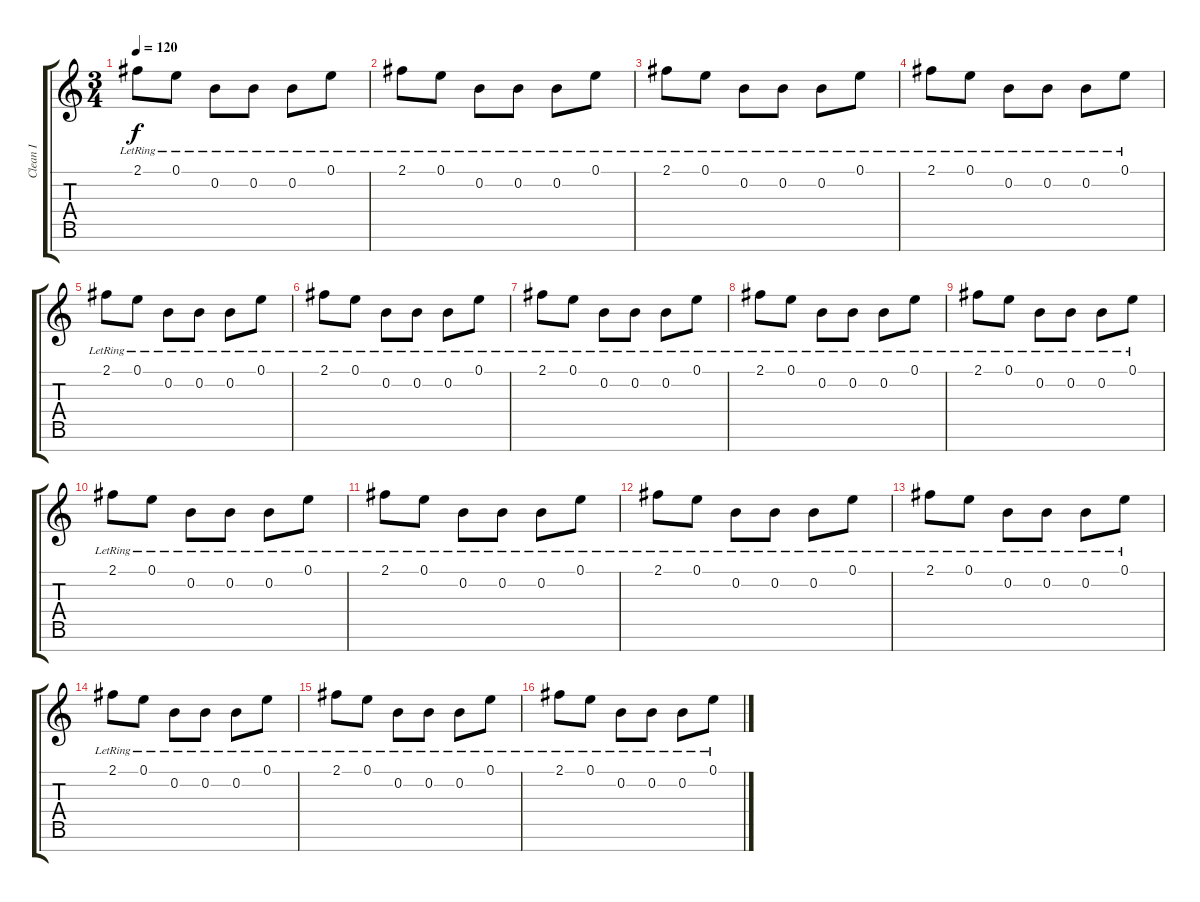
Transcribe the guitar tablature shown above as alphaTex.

\track ("Clean I" "Clean I") {instrument electricguitarclean}
\staff {score tabs}
\tuning (E4 B3 G3 D3 A2 E2 B1) {hide}
\ts (3 4)
\tempo 120
\clef g2
\ks c
2.1{lr}.8{dy f instrument electricguitarclean} 0.1{lr}.8 0.2{lr}.8 0.2{lr}.8 0.2{lr}.8 0.1{lr}.8 |
2.1{lr}.8 0.1{lr}.8 0.2{lr}.8 0.2{lr}.8 0.2{lr}.8 0.1{lr}.8 |
2.1{lr}.8 0.1{lr}.8 0.2{lr}.8 0.2{lr}.8 0.2{lr}.8 0.1{lr}.8 |
2.1{lr}.8 0.1{lr}.8 0.2{lr}.8 0.2{lr}.8 0.2{lr}.8 0.1{lr}.8 |
2.1{lr}.8 0.1{lr}.8 0.2{lr}.8 0.2{lr}.8 0.2{lr}.8 0.1{lr}.8 |
2.1{lr}.8 0.1{lr}.8 0.2{lr}.8 0.2{lr}.8 0.2{lr}.8 0.1{lr}.8 |
2.1{lr}.8 0.1{lr}.8 0.2{lr}.8 0.2{lr}.8 0.2{lr}.8 0.1{lr}.8 |
2.1{lr}.8 0.1{lr}.8 0.2{lr}.8 0.2{lr}.8 0.2{lr}.8 0.1{lr}.8 |
2.1{lr}.8 0.1{lr}.8 0.2{lr}.8 0.2{lr}.8 0.2{lr}.8 0.1{lr}.8 |
2.1{lr}.8 0.1{lr}.8 0.2{lr}.8 0.2{lr}.8 0.2{lr}.8 0.1{lr}.8 |
2.1{lr}.8 0.1{lr}.8 0.2{lr}.8 0.2{lr}.8 0.2{lr}.8 0.1{lr}.8 |
2.1{lr}.8 0.1{lr}.8 0.2{lr}.8 0.2{lr}.8 0.2{lr}.8 0.1{lr}.8 |
2.1{lr}.8 0.1{lr}.8 0.2{lr}.8 0.2{lr}.8 0.2{lr}.8 0.1{lr}.8 |
2.1{lr}.8 0.1{lr}.8 0.2{lr}.8 0.2{lr}.8 0.2{lr}.8 0.1{lr}.8 |
2.1{lr}.8 0.1{lr}.8 0.2{lr}.8 0.2{lr}.8 0.2{lr}.8 0.1{lr}.8 |
2.1{lr}.8 0.1{lr}.8 0.2{lr}.8 0.2{lr}.8 0.2{lr}.8 0.1{lr}.8
